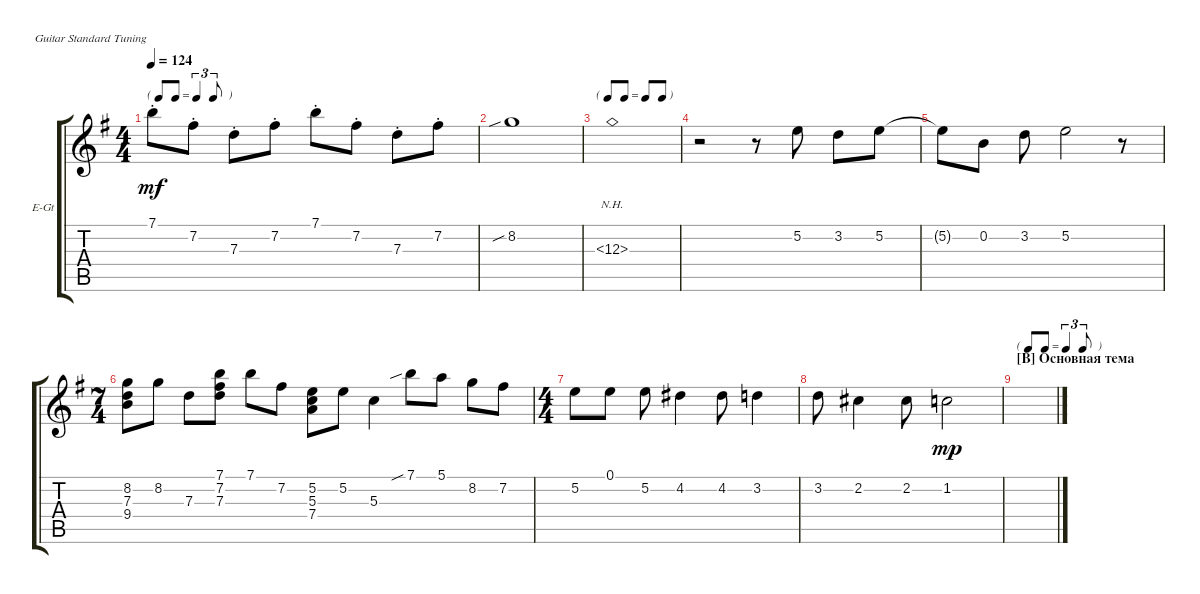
\defaultSystemsLayout 4
\bracketExtendMode groupsimilarinstruments
\firstSystemTrackNameOrientation horizontal
\otherSystemsTrackNameOrientation horizontal
\track ("Electric Guitar" "E-Gt") {instrument electricguitarclean}
\staff {score tabs}
\tuning (E4 B3 G3 D3 A2 E2)
\ts (4 4)
\tf triplet8th
\tempo 124
\clef g2
\scale
0.333333
\ks eminor
7.1{st}.8{dy mf} 7.2{st}.8 7.3{st}.8 7.2{st}.8 7.1{st}.8 7.2{st}.8 7.3{st}.8 7.2{st}.8 |
\scale
0.333333 8.2{sib}.1 |
\tf none
\scale
0.333333 12.3{nh}.1 |
\scale
0.333333 r.2 r.8 5.2.8 3.2.8 5.2.8 |
\scale
0.191223 5.2{t}.8 0.2.8 3.2.8 5.2.2 r.8 |
\ts (7 4)
\scale
0.404389 (9.4 7.3 8.2).8 8.2.8 7.3.8 (7.1 7.2 7.3).8 7.1.8 7.2.8 (5.2 5.3 7.4).8 5.2.8 5.3.4 7.1{sib}.8 5.1.8 8.2.8 7.2.8 |
\ts (4 4)
\scale
0.404389 5.2.8 0.1.8 5.2.8 4.2.4 4.2.8 3.2.4 |
\scale
0.333333 3.2.8 2.2.4 2.2.8 1.2.2{dy mp} |
\tf triplet8th
\section ("B" "Основная тема")
\scale
0.333333 |
\scale
0.333333 |
\scale
0.333333 |
\scale
0.333333 |
\scale
0.333333 |
\scale
0.333333 |
\scale
0.333333 |
\scale
0.333333
